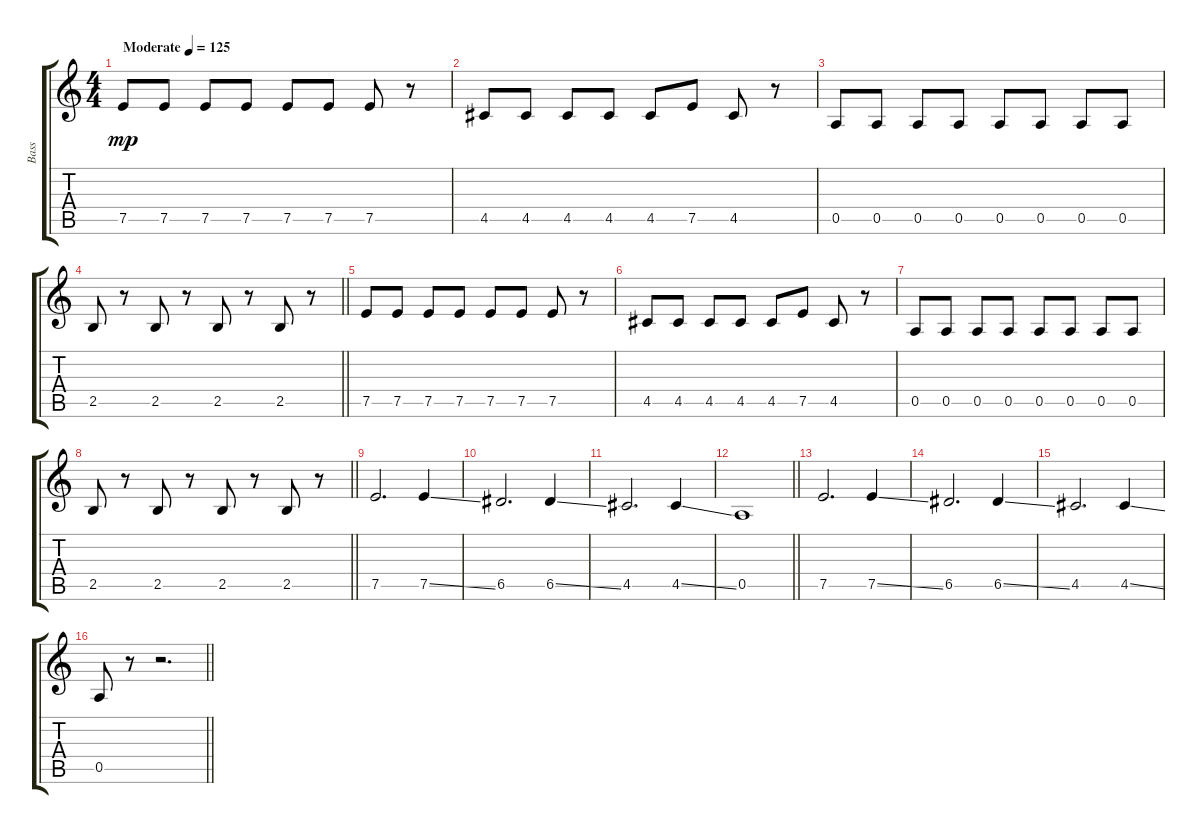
\track ("Bass" "Bass") {instrument electricbasspick}
\staff {score tabs}
\tuning (E4 B3 G3 D3 A2 E2) {hide}
\ts (4 4)
\tempo (125 "Moderate")
\clef g2
\ks c
7.5.8{dy mp instrument electricbasspick} 7.5.8 7.5.8 7.5.8 7.5.8 7.5.8 7.5.8 r.8 |
4.5.8 4.5.8 4.5.8 4.5.8 4.5.8 7.5.8 4.5.8 r.8 |
0.5.8 0.5.8 0.5.8 0.5.8 0.5.8 0.5.8 0.5.8 0.5.8 |
\barLineRight lightlight
2.5.8 r.8 2.5.8 r.8 2.5.8 r.8 2.5.8 r.8 |
7.5.8 7.5.8 7.5.8 7.5.8 7.5.8 7.5.8 7.5.8 r.8 |
4.5.8 4.5.8 4.5.8 4.5.8 4.5.8 7.5.8 4.5.8 r.8 |
0.5.8 0.5.8 0.5.8 0.5.8 0.5.8 0.5.8 0.5.8 0.5.8 |
\barLineRight lightlight
2.5.8 r.8 2.5.8 r.8 2.5.8 r.8 2.5.8 r.8 |
7.5.2{d} 7.5{ss}.4 |
6.5.2{d} 6.5{ss}.4 |
4.5.2{d} 4.5{ss}.4 |
\barLineRight lightlight
0.5.1 |
7.5.2{d} 7.5{ss}.4 |
6.5.2{d} 6.5{ss}.4 |
4.5.2{d} 4.5{ss}.4 |
\barLineRight lightlight
0.5.8 r.8 r.2{d}
